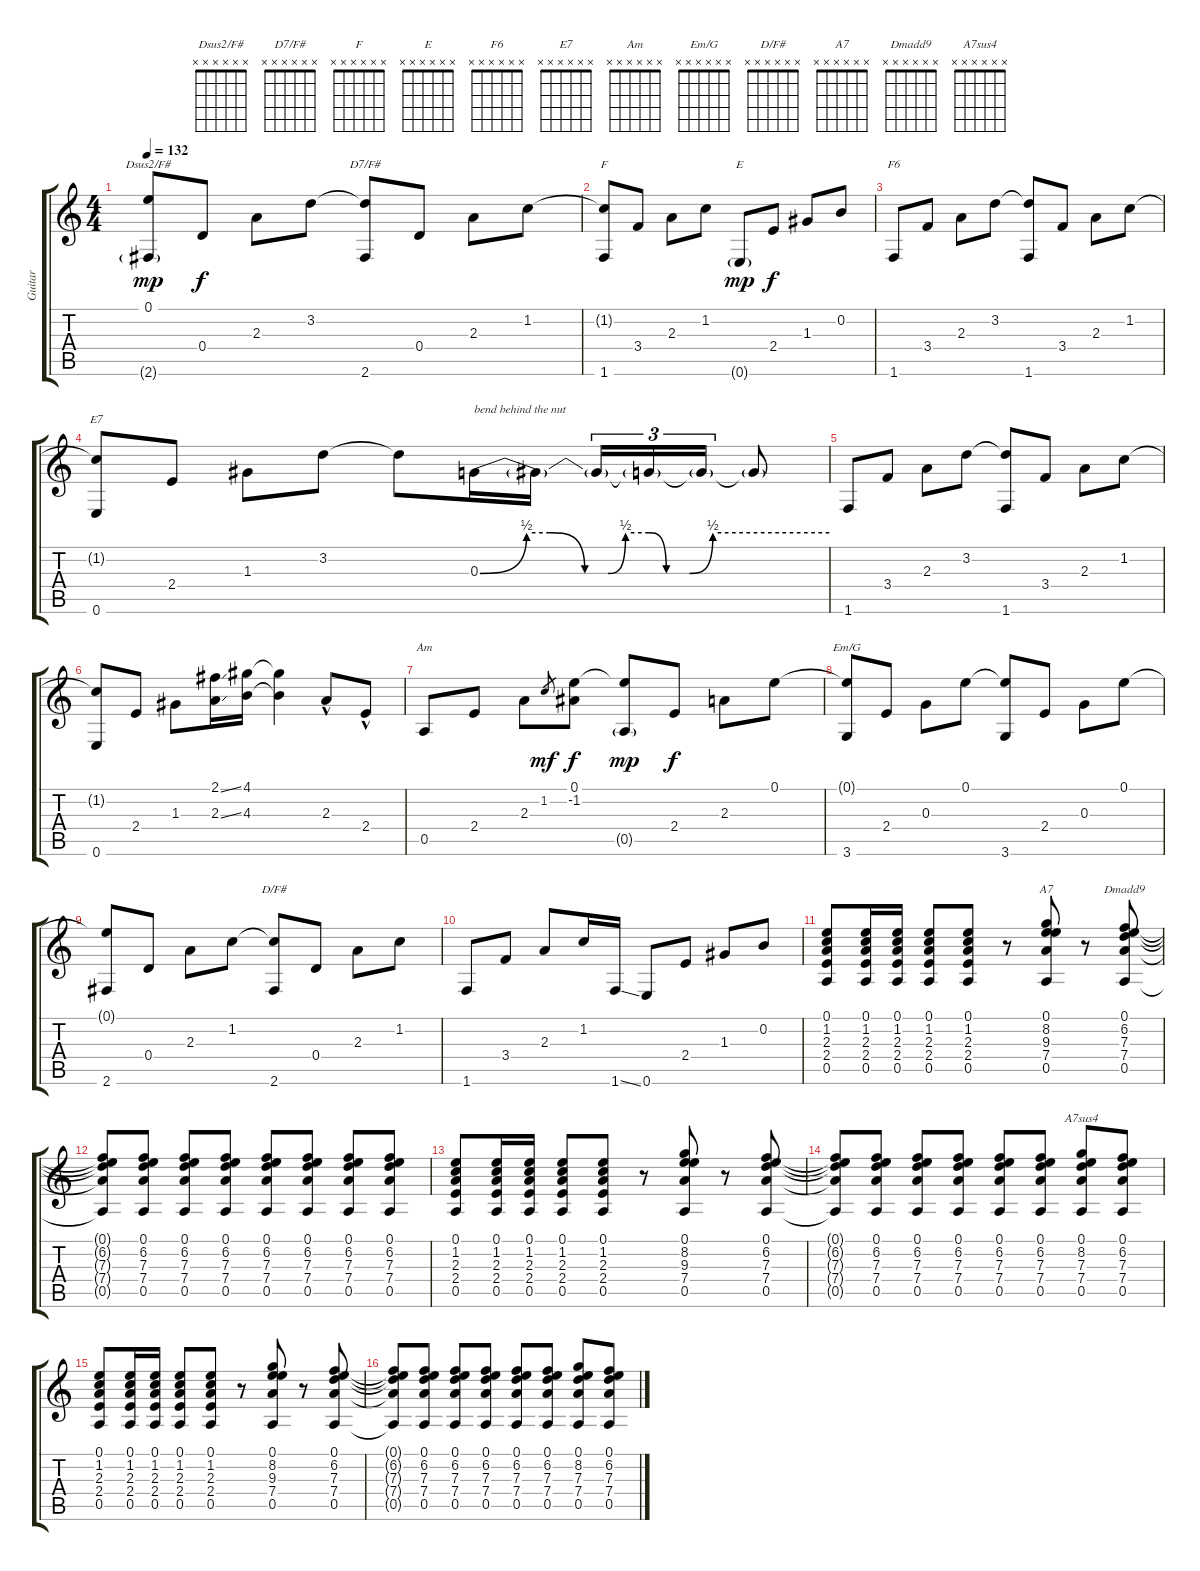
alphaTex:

\track ("Guitar" "Guitar") {instrument overdrivenguitar}
\staff {score tabs}
\tuning (E4 B3 G3 D3 A2 E2) {hide}
\chord ("Dsus2/F#" x x x x x x) {firstfret 0}
\chord ("D7/F#" x x x x x x) {firstfret 0}
\chord ("F" x x x x x x) {firstfret 0}
\chord ("E" x x x x x x) {firstfret 0}
\chord ("F6" x x x x x x) {firstfret 0}
\chord ("E7" x x x x x x) {firstfret 0}
\chord ("Am" x x x x x x) {firstfret 0}
\chord ("Em/G" x x x x x x) {firstfret 0}
\chord ("D/F#" x x x x x x) {firstfret 0}
\chord ("A7" x x x x x x) {firstfret 0}
\chord ("Dmadd9" x x x x x x) {firstfret 0}
\chord ("A7sus4" x x x x x x) {firstfret 0}
\ts (4 4)
\tempo 132
\clef g2
\ks c
(0.1{t} 2.6{g}).8{ch "Dsus2/F#" dy mp} 0.4.8{dy f} 2.3.8 3.2.8 (3.2{t} 2.6).8{ch "D7/F#"} 0.4.8 2.3.8 1.2.8 |
(1.2{t} 1.6).8{ch "F"} 3.4.8 2.3.8 1.2.8 0.6{g}.8{ch "E" dy mp} 2.4.8{dy f} 1.3.8 0.2.8 |
1.6.8{ch "F6"} 3.4.8 2.3.8 3.2.8 (3.2{t} 1.6).8 3.4.8 2.3.8 1.2.8 |
(1.2{t} 0.6).8{ch "E7"} 2.4.8 1.3.8 3.2.8 3.2{t}.8 0.3{be (custom 0 0 8 2 12 2 18 0 22 0 25 2 29 2 32 0 36 0 40 2 60 2)}.16{txt "bend behind the nut"} 0.3{t}.16 0.3{t}.16{tu (3 2)} 0.3{t}.16{tu (3 2)} 0.3{t}.16{tu (3 2)} 0.3{t}.8 |
1.6.8 3.4.8 2.3.8 3.2.8 (3.2{t} 1.6).8 3.4.8 2.3.8 1.2.8 |
(1.2{t} 0.6).8 2.4.8 1.3.8 (2.1{ss} 2.3{ss}).16 (4.1 4.3).16 (4.1{t} 4.3{t}).4 2.3{hac}.8 2.4{hac}.8 |
0.5.8{ch "Am"} 2.4.8 2.3.8 1.2.8{gr dy mf} (0.1 -1.2).8{dy f} (0.1{t} 0.5{g}).8{dy mp} 2.4.8{dy f} 2.3.8 0.1.8 |
(0.1{t} 3.6).8{ch "Em/G"} 2.4.8 0.3.8 0.1.8 (0.1{t} 3.6).8 2.4.8 0.3.8 0.1.8 |
(0.1{t} 2.6).8 0.4.8 2.3.8 1.2.8 (1.2{t} 2.6).8{ch "D/F#"} 0.4.8 2.3.8 1.2.8 |
1.6.8 3.4.8 2.3.8 1.2.16 1.6{ss}.16 0.6.8 2.4.8 1.3.8 0.2.8 |
(0.1 1.2 2.3 2.4 0.5).8 (0.1 1.2 2.3 2.4 0.5).16 (0.1 1.2 2.3 2.4 0.5).16 (0.1 1.2 2.3 2.4 0.5).8 (0.1 1.2 2.3 2.4 0.5).8 r.8 (0.1 8.2 9.3 7.4 0.5).8{ch "A7"} r.8 (0.1 6.2 7.3 7.4 0.5).8{ch "Dmadd9"} |
(0.1{t} 6.2{t} 7.3{t} 7.4{t} 0.5{t}).8 (0.1 6.2 7.3 7.4 0.5).8 (0.1 6.2 7.3 7.4 0.5).8 (0.1 6.2 7.3 7.4 0.5).8 (0.1 6.2 7.3 7.4 0.5).8 (0.1 6.2 7.3 7.4 0.5).8 (0.1 6.2 7.3 7.4 0.5).8 (0.1 6.2 7.3 7.4 0.5).8 |
(0.1 1.2 2.3 2.4 0.5).8 (0.1 1.2 2.3 2.4 0.5).16 (0.1 1.2 2.3 2.4 0.5).16 (0.1 1.2 2.3 2.4 0.5).8 (0.1 1.2 2.3 2.4 0.5).8 r.8 (0.1 8.2 9.3 7.4 0.5).8 r.8 (0.1 6.2 7.3 7.4 0.5).8 |
(0.1{t} 6.2{t} 7.3{t} 7.4{t} 0.5{t}).8 (0.1 6.2 7.3 7.4 0.5).8 (0.1 6.2 7.3 7.4 0.5).8 (0.1 6.2 7.3 7.4 0.5).8 (0.1 6.2 7.3 7.4 0.5).8 (0.1 6.2 7.3 7.4 0.5).8 (0.1 8.2 7.3 7.4 0.5).8{ch "A7sus4"} (0.1 6.2 7.3 7.4 0.5).8 |
(0.1 1.2 2.3 2.4 0.5).8 (0.1 1.2 2.3 2.4 0.5).16 (0.1 1.2 2.3 2.4 0.5).16 (0.1 1.2 2.3 2.4 0.5).8 (0.1 1.2 2.3 2.4 0.5).8 r.8 (0.1 8.2 9.3 7.4 0.5).8 r.8 (0.1 6.2 7.3 7.4 0.5).8 |
(0.1{t} 6.2{t} 7.3{t} 7.4{t} 0.5{t}).8 (0.1 6.2 7.3 7.4 0.5).8 (0.1 6.2 7.3 7.4 0.5).8 (0.1 6.2 7.3 7.4 0.5).8 (0.1 6.2 7.3 7.4 0.5).8 (0.1 6.2 7.3 7.4 0.5).8 (0.1 8.2 7.3 7.4 0.5).8 (0.1 6.2 7.3 7.4 0.5).8
